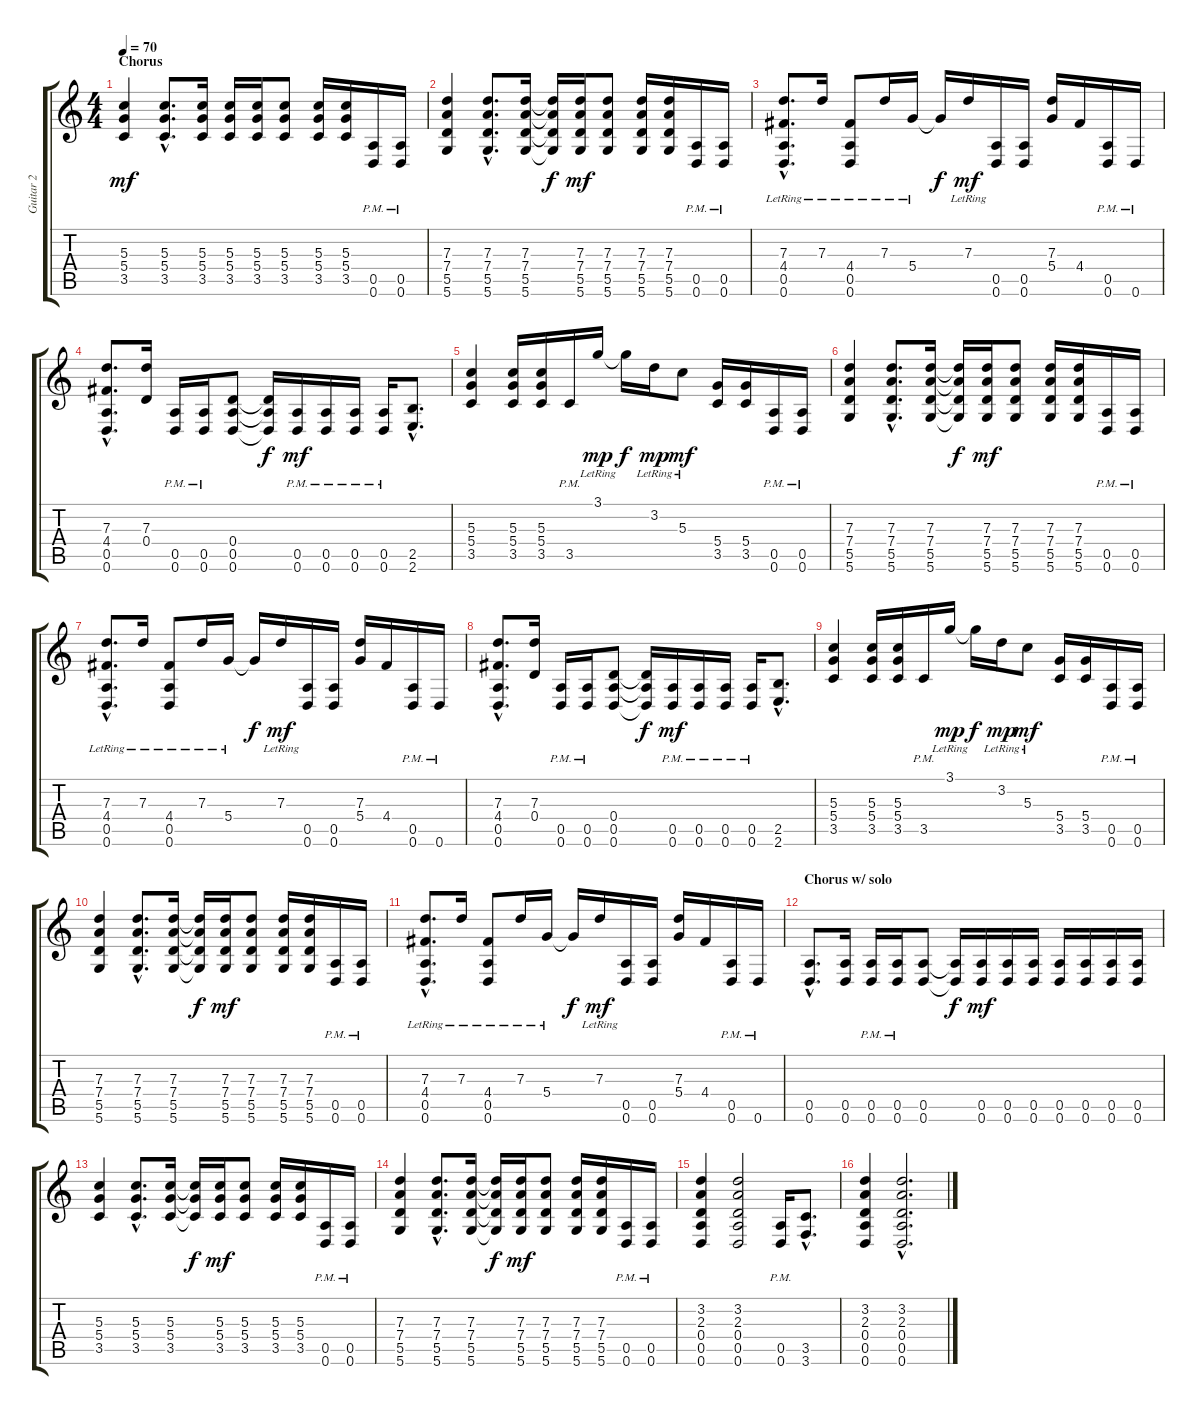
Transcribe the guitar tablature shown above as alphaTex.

\track ("Guitar 2" "Guitar 2") {instrument distortionguitar}
\staff {score tabs}
\tuning (E4 B3 G3 D3 A2 D2) {hide}
\ts (4 4)
\section ("" "Chorus")
\tempo 70
\clef g2
\ks c
(5.3 5.4 3.5).4{dy mf} (5.3{hac} 5.4{hac} 3.5{hac}).8{d} (5.3 5.4 3.5).16 (5.3 5.4 3.5).16 (5.3 5.4 3.5).16 (5.3 5.4 3.5).8 (5.3 5.4 3.5).16 (5.3 5.4 3.5).16 (0.5{pm} 0.6{pm}).16 (0.5{pm} 0.6{pm}).16 |
(7.3 7.4 5.5 5.6).4 (7.3{hac} 7.4{hac} 5.5{hac} 5.6{hac}).8{d} (7.3 7.4 5.5 5.6).16 (7.3{t} 7.4{t} 5.5{t} 5.6{t}).16{dy f} (7.3 7.4 5.5 5.6).16{dy mf} (7.3 7.4 5.5 5.6).8 (7.3 7.4 5.5 5.6).16 (7.3 7.4 5.5 5.6).16 (0.5{pm} 0.6{pm}).16 (0.5{pm} 0.6{pm}).16 |
(7.3{hac lr} 4.4{hac lr} 0.5{hac lr} 0.6{hac lr}).8{d} 7.3{lr}.16 (4.4{lr} 0.5{lr} 0.6{lr}).8 7.3{lr}.16 5.4{lr}.16 5.4{t}.16{dy f} 7.3{lr}.16{dy mf} (0.5 0.6).16 (0.5 0.6).16 (7.3 5.4).16 4.4.16 (0.5{pm} 0.6{pm}).16 0.6{pm}.16 |
(7.3{hac} 4.4{hac} 0.5{hac} 0.6{hac}).8{d} (7.3 0.4).16 (0.5{pm} 0.6{pm}).16 (0.5{pm} 0.6{pm}).16 (0.4 0.5 0.6).8 (0.4{t} 0.5{t} 0.6{t}).16{dy f} (0.5{pm} 0.6{pm}).16{dy mf} (0.5{pm} 0.6{pm}).16 (0.5{pm} 0.6{pm}).16 (0.5{pm} 0.6{pm}).16 (2.5{hac} 2.6{hac}).8{d} |
(5.3 5.4 3.5).4 (5.3 5.4 3.5).16 (5.3 5.4 3.5).16 3.5{pm}.16 3.1{lr}.16{dy mp} 3.1{t}.16{dy f} 3.2{lr}.16{dy mp} 5.3{lr}.8{dy mf} (5.4 3.5).16 (5.4 3.5).16 (0.5{pm} 0.6{pm}).16 (0.5{pm} 0.6{pm}).16 |
(7.3 7.4 5.5 5.6).4 (7.3{hac} 7.4{hac} 5.5{hac} 5.6{hac}).8{d} (7.3 7.4 5.5 5.6).16 (7.3{t} 7.4{t} 5.5{t} 5.6{t}).16{dy f} (7.3 7.4 5.5 5.6).16{dy mf} (7.3 7.4 5.5 5.6).8 (7.3 7.4 5.5 5.6).16 (7.3 7.4 5.5 5.6).16 (0.5{pm} 0.6{pm}).16 (0.5{pm} 0.6{pm}).16 |
(7.3{hac lr} 4.4{hac lr} 0.5{hac lr} 0.6{hac lr}).8{d} 7.3{lr}.16 (4.4{lr} 0.5{lr} 0.6{lr}).8 7.3{lr}.16 5.4{lr}.16 5.4{t}.16{dy f} 7.3{lr}.16{dy mf} (0.5 0.6).16 (0.5 0.6).16 (7.3 5.4).16 4.4.16 (0.5{pm} 0.6{pm}).16 0.6{pm}.16 |
(7.3{hac} 4.4{hac} 0.5{hac} 0.6{hac}).8{d} (7.3 0.4).16 (0.5{pm} 0.6{pm}).16 (0.5{pm} 0.6{pm}).16 (0.4 0.5 0.6).8 (0.4{t} 0.5{t} 0.6{t}).16{dy f} (0.5{pm} 0.6{pm}).16{dy mf} (0.5{pm} 0.6{pm}).16 (0.5{pm} 0.6{pm}).16 (0.5{pm} 0.6{pm}).16 (2.5{hac} 2.6{hac}).8{d} |
(5.3 5.4 3.5).4 (5.3 5.4 3.5).16 (5.3 5.4 3.5).16 3.5{pm}.16 3.1{lr}.16{dy mp} 3.1{t}.16{dy f} 3.2{lr}.16{dy mp} 5.3{lr}.8{dy mf} (5.4 3.5).16 (5.4 3.5).16 (0.5{pm} 0.6{pm}).16 (0.5{pm} 0.6{pm}).16 |
(7.3 7.4 5.5 5.6).4 (7.3{hac} 7.4{hac} 5.5{hac} 5.6{hac}).8{d} (7.3 7.4 5.5 5.6).16 (7.3{t} 7.4{t} 5.5{t} 5.6{t}).16{dy f} (7.3 7.4 5.5 5.6).16{dy mf} (7.3 7.4 5.5 5.6).8 (7.3 7.4 5.5 5.6).16 (7.3 7.4 5.5 5.6).16 (0.5{pm} 0.6{pm}).16 (0.5{pm} 0.6{pm}).16 |
(7.3{hac lr} 4.4{hac lr} 0.5{hac lr} 0.6{hac}).8{d} 7.3{lr}.16 (4.4{lr} 0.5{lr} 0.6{lr}).8 7.3{lr}.16 5.4{lr}.16 5.4{t}.16{dy f} 7.3{lr}.16{dy mf} (0.5 0.6).16 (0.5 0.6).16 (7.3 5.4).16 4.4.16 (0.5{pm} 0.6{pm}).16 0.6{pm}.16 |
\section ("" "Chorus w/ solo")
(0.5{hac} 0.6{hac}).8{d} (0.5 0.6).16 (0.5{pm} 0.6{pm}).16 (0.5{pm} 0.6{pm}).16 (0.5 0.6).8 (0.5{t} 0.6{t}).16{dy f} (0.5 0.6).16{dy mf} (0.5 0.6).16 (0.5 0.6).16 (0.5 0.6).16 (0.5 0.6).16 (0.5 0.6).16 (0.5 0.6).16 |
(5.3 5.4 3.5).4 (5.3{hac} 5.4{hac} 3.5{hac}).8{d} (5.3 5.4 3.5).16 (5.3{t} 5.4{t} 3.5{t}).16{dy f} (5.3 5.4 3.5).16{dy mf} (5.3 5.4 3.5).8 (5.3 5.4 3.5).16 (5.3 5.4 3.5).16 (0.5{pm} 0.6{pm}).16 (0.5{pm} 0.6{pm}).16 |
(7.3 7.4 5.5 5.6).4 (7.3{hac} 7.4{hac} 5.5{hac} 5.6{hac}).8{d} (7.3 7.4 5.5 5.6).16 (7.3{t} 7.4{t} 5.5{t} 5.6{t}).16{dy f} (7.3 7.4 5.5 5.6).16{dy mf} (7.3 7.4 5.5 5.6).8 (7.3 7.4 5.5 5.6).16 (7.3 7.4 5.5 5.6).16 (0.5{pm} 0.6{pm}).16 (0.5{pm} 0.6{pm}).16 |
(3.2 2.3 0.4 0.5 0.6).4 (3.2 2.3 0.4 0.5 0.6).2 (0.5{pm} 0.6{pm}).16 (3.5{hac} 3.6{hac}).8{d} |
(3.2 2.3 0.4 0.5 0.6).4 (3.2{hac} 2.3{hac} 0.4{hac} 0.5{hac} 0.6{hac}).2{d}
